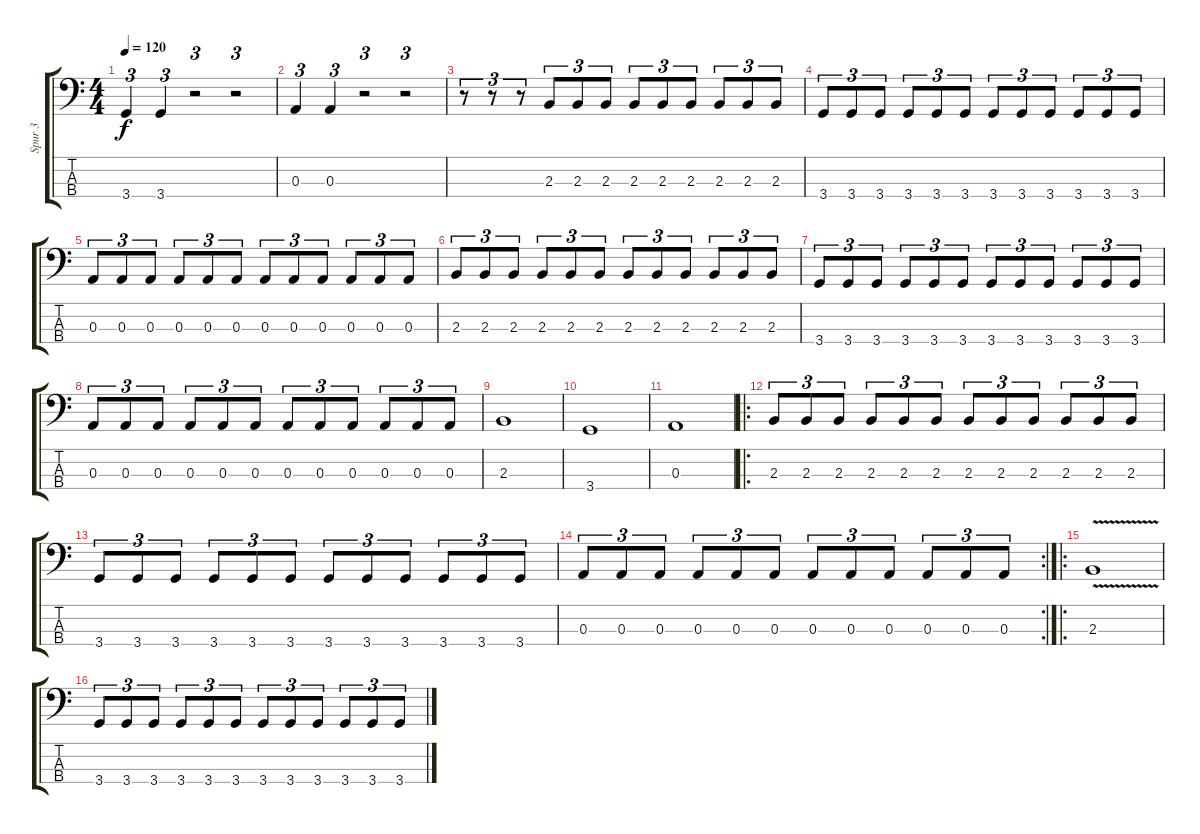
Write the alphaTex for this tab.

\track ("Spur 3" "Spur 3") {instrument electricbassfinger}
\staff {score tabs}
\tuning (G2 D2 A1 E1) {hide}
\ts (4 4)
\tempo 120
\clef f4
\ks c
3.4.4{tu (3 2) dy f} 3.4.4{tu (3 2)} r.2{tu (3 2)} r.2{tu (3 2)} |
0.3.4{tu (3 2)} 0.3.4{tu (3 2)} r.2{tu (3 2)} r.2{tu (3 2)} |
r.8{tu (3 2)} r.8{tu (3 2)} r.8{tu (3 2)} 2.3.8{tu (3 2)} 2.3.8{tu (3 2)} 2.3.8{tu (3 2)} 2.3.8{tu (3 2)} 2.3.8{tu (3 2)} 2.3.8{tu (3 2)} 2.3.8{tu (3 2)} 2.3.8{tu (3 2)} 2.3.8{tu (3 2)} |
3.4.8{tu (3 2)} 3.4.8{tu (3 2)} 3.4.8{tu (3 2)} 3.4.8{tu (3 2)} 3.4.8{tu (3 2)} 3.4.8{tu (3 2)} 3.4.8{tu (3 2)} 3.4.8{tu (3 2)} 3.4.8{tu (3 2)} 3.4.8{tu (3 2)} 3.4.8{tu (3 2)} 3.4.8{tu (3 2)} |
0.3.8{tu (3 2)} 0.3.8{tu (3 2)} 0.3.8{tu (3 2)} 0.3.8{tu (3 2)} 0.3.8{tu (3 2)} 0.3.8{tu (3 2)} 0.3.8{tu (3 2)} 0.3.8{tu (3 2)} 0.3.8{tu (3 2)} 0.3.8{tu (3 2)} 0.3.8{tu (3 2)} 0.3.8{tu (3 2)} |
2.3.8{tu (3 2)} 2.3.8{tu (3 2)} 2.3.8{tu (3 2)} 2.3.8{tu (3 2)} 2.3.8{tu (3 2)} 2.3.8{tu (3 2)} 2.3.8{tu (3 2)} 2.3.8{tu (3 2)} 2.3.8{tu (3 2)} 2.3.8{tu (3 2)} 2.3.8{tu (3 2)} 2.3.8{tu (3 2)} |
3.4.8{tu (3 2)} 3.4.8{tu (3 2)} 3.4.8{tu (3 2)} 3.4.8{tu (3 2)} 3.4.8{tu (3 2)} 3.4.8{tu (3 2)} 3.4.8{tu (3 2)} 3.4.8{tu (3 2)} 3.4.8{tu (3 2)} 3.4.8{tu (3 2)} 3.4.8{tu (3 2)} 3.4.8{tu (3 2)} |
0.3.8{tu (3 2)} 0.3.8{tu (3 2)} 0.3.8{tu (3 2)} 0.3.8{tu (3 2)} 0.3.8{tu (3 2)} 0.3.8{tu (3 2)} 0.3.8{tu (3 2)} 0.3.8{tu (3 2)} 0.3.8{tu (3 2)} 0.3.8{tu (3 2)} 0.3.8{tu (3 2)} 0.3.8{tu (3 2)} |
2.3.1 |
3.4.1 |
0.3.1 |
\ro
2.3.8{tu (3 2)} 2.3.8{tu (3 2)} 2.3.8{tu (3 2)} 2.3.8{tu (3 2)} 2.3.8{tu (3 2)} 2.3.8{tu (3 2)} 2.3.8{tu (3 2)} 2.3.8{tu (3 2)} 2.3.8{tu (3 2)} 2.3.8{tu (3 2)} 2.3.8{tu (3 2)} 2.3.8{tu (3 2)} |
3.4.8{tu (3 2)} 3.4.8{tu (3 2)} 3.4.8{tu (3 2)} 3.4.8{tu (3 2)} 3.4.8{tu (3 2)} 3.4.8{tu (3 2)} 3.4.8{tu (3 2)} 3.4.8{tu (3 2)} 3.4.8{tu (3 2)} 3.4.8{tu (3 2)} 3.4.8{tu (3 2)} 3.4.8{tu (3 2)} |
\rc 2
0.3.8{tu (3 2)} 0.3.8{tu (3 2)} 0.3.8{tu (3 2)} 0.3.8{tu (3 2)} 0.3.8{tu (3 2)} 0.3.8{tu (3 2)} 0.3.8{tu (3 2)} 0.3.8{tu (3 2)} 0.3.8{tu (3 2)} 0.3.8{tu (3 2)} 0.3.8{tu (3 2)} 0.3.8{tu (3 2)} |
\ro
2.3{v}.1 |
3.4.8{tu (3 2)} 3.4.8{tu (3 2)} 3.4.8{tu (3 2)} 3.4.8{tu (3 2)} 3.4.8{tu (3 2)} 3.4.8{tu (3 2)} 3.4.8{tu (3 2)} 3.4.8{tu (3 2)} 3.4.8{tu (3 2)} 3.4.8{tu (3 2)} 3.4.8{tu (3 2)} 3.4.8{tu (3 2)}
